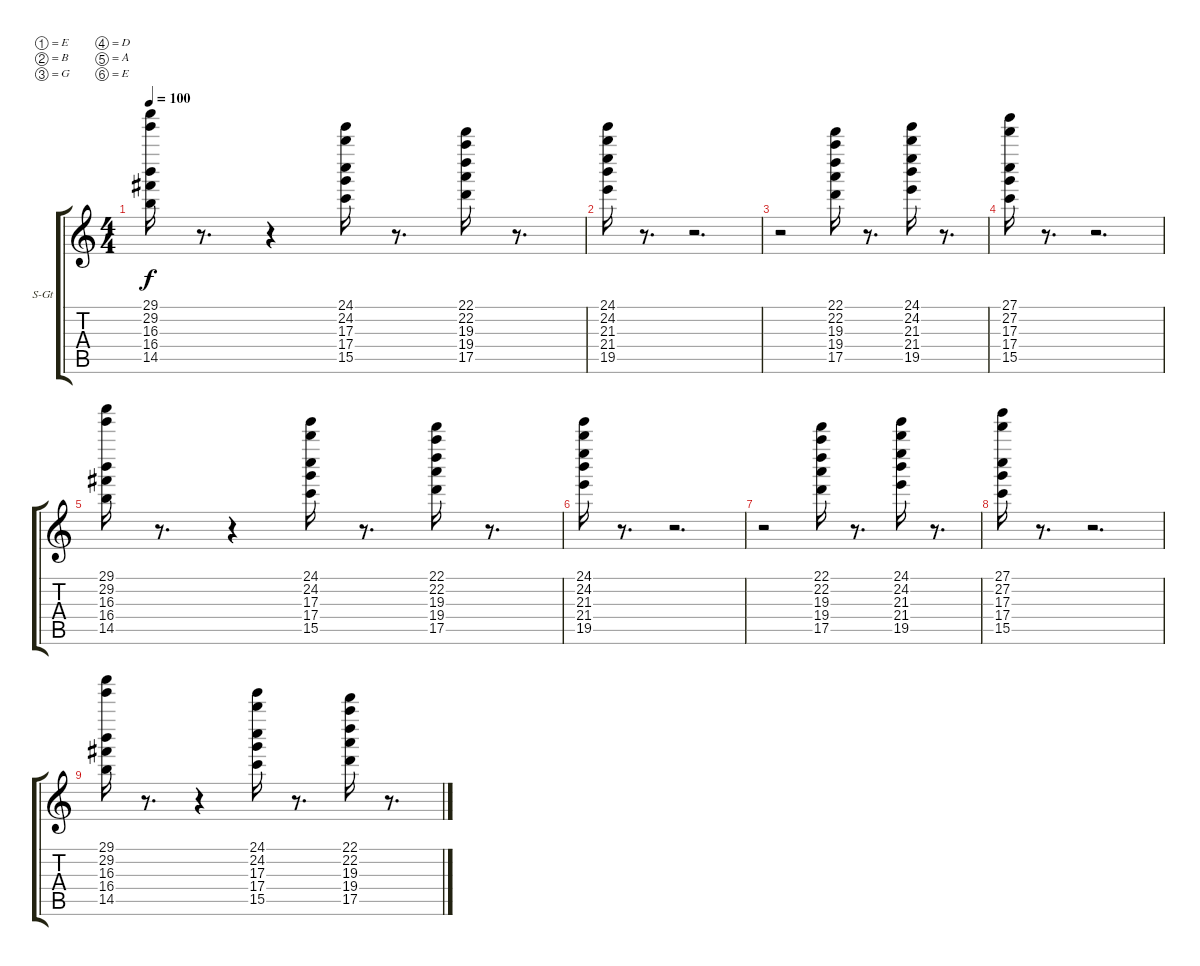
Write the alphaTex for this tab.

\bracketExtendMode groupsimilarinstruments
\firstSystemTrackNameOrientation horizontal
\otherSystemsTrackNameOrientation horizontal
\track ("Strings reverb" "S-Gt") {instrument pad2warm}
\staff {score tabs}
\tuning (E5 B4 G4 D4 A3 E3)
\displaytranspose 12
\ts (4 4)
\tempo 100
\clef g2
\ks c
(29.1 29.2 16.4 16.3 14.5).16{dy f} r.8{d} r.4 (24.1 24.2 17.3 17.4 15.5).16 r.8{d} (22.1 22.2 19.4 19.3 17.5).16 r.8{d} |
(24.1 24.2 21.3 21.4 19.5).16 r.8{d} r.2{d} |
r.2 (22.1 22.2 19.3 19.4 17.5).16 r.8{d} (24.1 24.2 21.3 21.4 19.5).16 r.8{d} |
(27.1 27.2 17.3 17.4 15.5).16 r.8{d} r.2{d} |
(29.1 29.2 16.4 16.3 14.5).16 r.8{d} r.4 (24.1 24.2 17.3 17.4 15.5).16 r.8{d} (22.1 22.2 19.4 19.3 17.5).16 r.8{d} |
(24.1 24.2 21.3 21.4 19.5).16 r.8{d} r.2{d} |
r.2 (22.1 22.2 19.3 19.4 17.5).16 r.8{d} (24.1 24.2 21.3 21.4 19.5).16 r.8{d} |
(27.1 27.2 17.3 17.4 15.5).16 r.8{d} r.2{d} |
(29.1 29.2 16.4 16.3 14.5).16 r.8{d} r.4 (24.1 24.2 17.3 17.4 15.5).16 r.8{d} (22.1 22.2 19.4 19.3 17.5).16 r.8{d}
